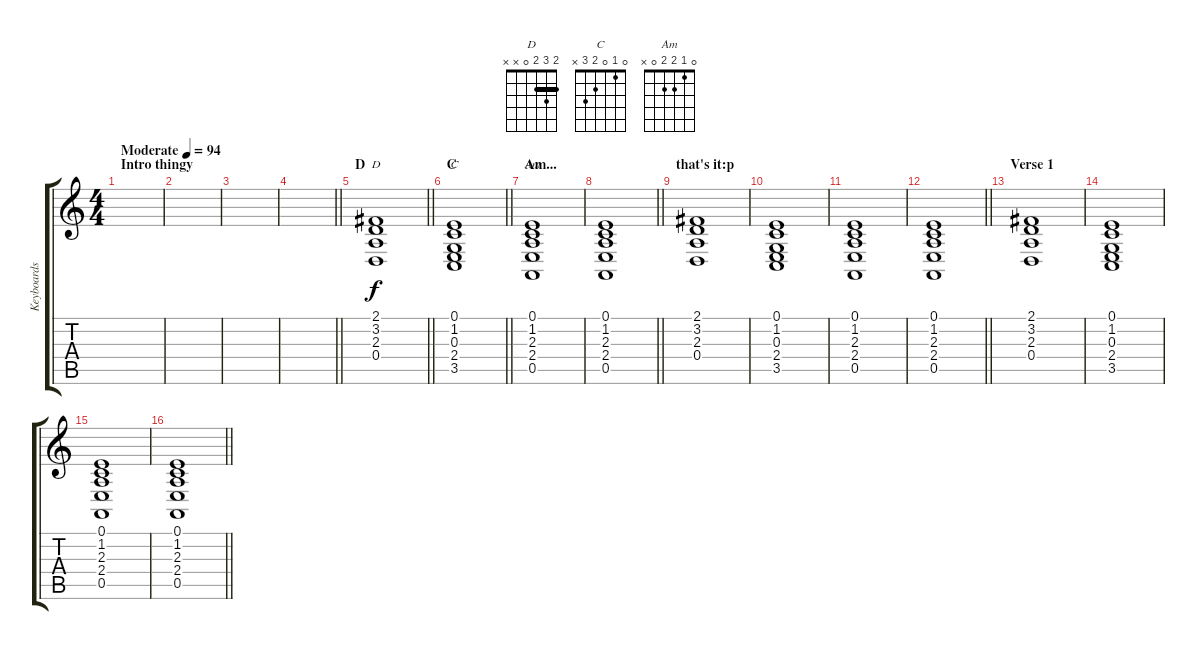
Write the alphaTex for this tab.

\track ("Keyboards" "Keyboards") {instrument stringensemble1}
\staff {score tabs}
\tuning (E4 B3 G3 D3 A2 E2) {hide}
\chord ("D" 2 3 2 0 x x) {barre 2}
\chord ("C" 0 1 0 2 3 x)
\chord ("Am" 0 1 2 2 0 x)
\ts (4 4)
\section ("" "Intro thingy")
\tempo (94 "Moderate")
\clef g2
\ks c
|
|
|
\barLineRight lightlight
|
\section ("" "D")
\barLineRight lightlight
(2.1 3.2 2.3 0.4).1{ch "D"} |
\section ("" "C")
\barLineRight lightlight
(0.1 1.2 0.3 2.4 3.5).1{ch "C"} |
\section ("" "Am...")
(0.1 1.2 2.3 2.4 0.5).1{ch "Am"} |
\barLineRight lightlight
(0.1 1.2 2.3 2.4 0.5).1 |
\section ("" "that's it:p")
(2.1 3.2 2.3 0.4).1 |
(0.1 1.2 0.3 2.4 3.5).1 |
(0.1 1.2 2.3 2.4 0.5).1 |
\barLineRight lightlight
(0.1 1.2 2.3 2.4 0.5).1 |
\section ("" "Verse 1")
(2.1 3.2 2.3 0.4).1 |
(0.1 1.2 0.3 2.4 3.5).1 |
(0.1 1.2 2.3 2.4 0.5).1 |
\barLineRight lightlight
(0.1 1.2 2.3 2.4 0.5).1
